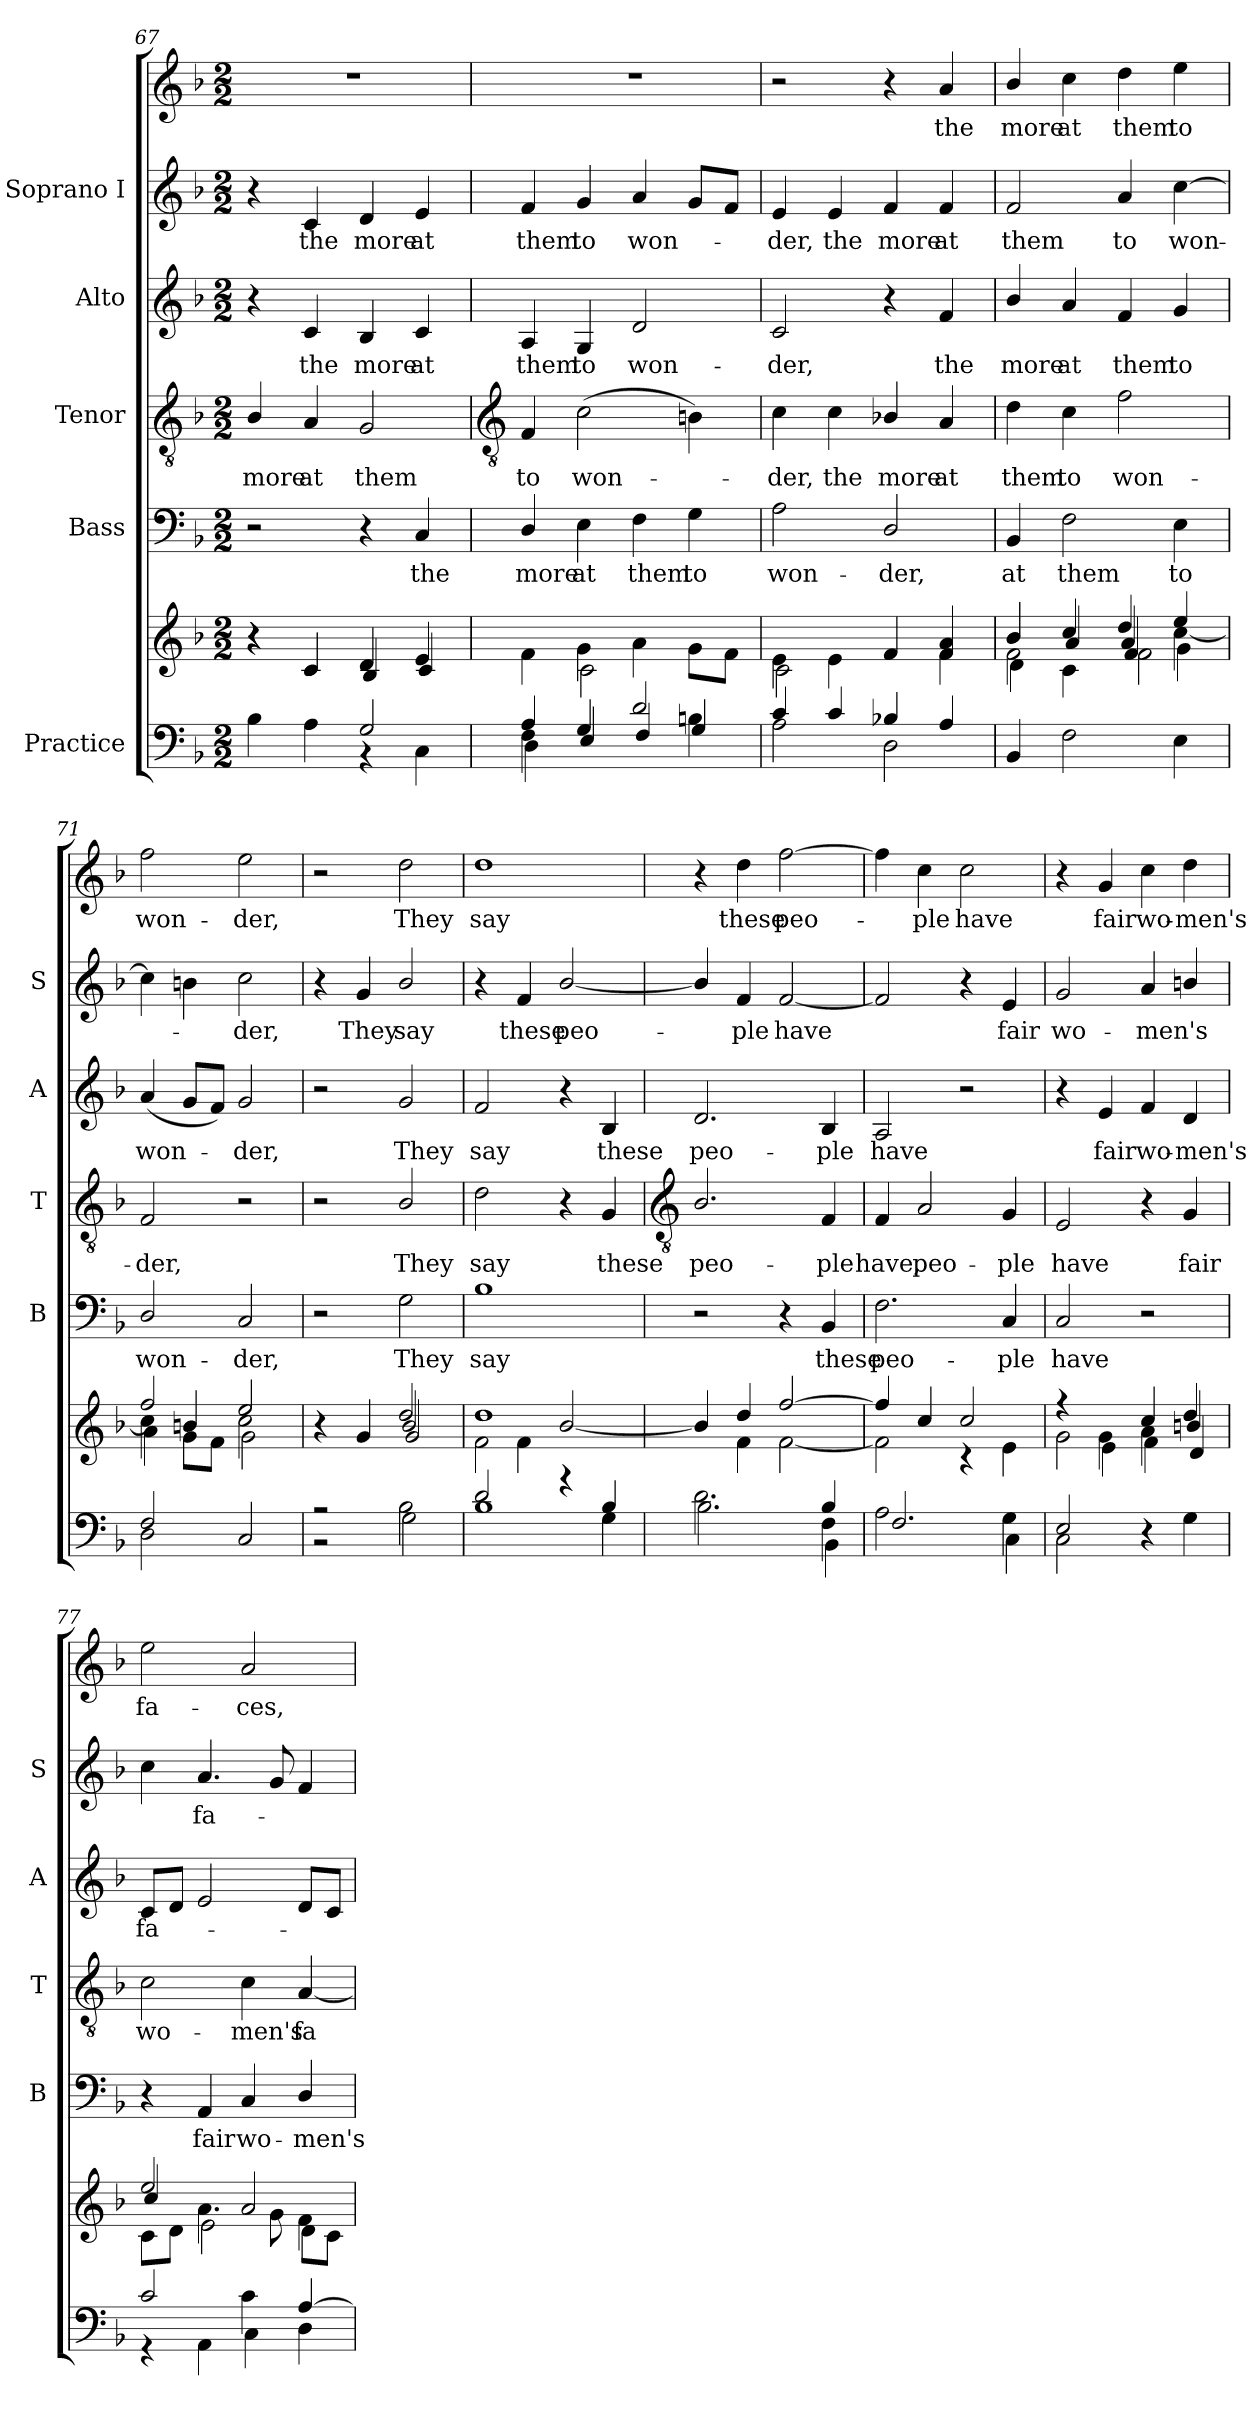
**kern	**kern	**kern	**text	**kern	**text	**kern	**text	**kern	**text	**kern	**text
*part5	*part5	*part4	*part4	*part3	*part3	*part2	*part2	*part1	*part1	*part1	*part1
*staff7	*staff6	*staff5	*staff5	*staff4	*staff4	*staff3	*staff3	*staff2	*staff2	*staff1	*staff1
*I"Practice	*	*I"Bass	*	*I"Tenor	*	*I"Alto	*	*I"Soprano I	*	*	*
*	*	*I'B	*	*I'T	*	*I'A	*	*I'S	*	*	*
*clefF4	*clefG2	*clefF4	*	*clefGv2	*	*clefG2	*	*clefG2	*	*clefG2	*
*k[b-]	*k[b-]	*k[b-]	*	*k[b-]	*	*k[b-]	*	*k[b-]	*	*k[b-]	*
*F:	*F:	*F:	*	*F:	*	*F:	*	*F:	*	*F:	*
*M2/2	*M2/2	*M2/2	*	*M2/2	*	*M2/2	*	*M2/2	*	*M2/2	*
=67	=67	=67	=67	=67	=67	=67	=67	=67	=67	=67	=67
*^	*^	*	*	*	*	*	*	*	*	*	*
*	*	*	*^	*	*	*	*	*	*	*	*	*	*
!	!	!	!	!	!	!	!	!LO:LY:b	!	!	!	!	!	!
4B-\	2ryy	1ryy	4r	4r	2r	.	4B-/	more	4r	.	4r	.	1r	.
!	!	!	!	!	!	!	!	!LO:LY:b	!	!LO:LY:b	!	!LO:LY:b	!	!
4A	.	.	4c/	4c	.	.	4A	at	4c	the	4c	the	.	.
!	!	!	!	!	!	!	!	!LO:LY:b	!	!LO:LY:b	!	!LO:LY:b	!	!
2G/	4r	.	4d/	4B-	4r	.	2G	them	4B-	more	4d	more	.	.
!	!	!	!	!	!	!LO:LY:b	!	!	!	!LO:LY:b	!	!LO:LY:b	!	!
.	4C\	.	4e/	4c	4C	the	.	.	4c	at	4e	at	.	.
*v	*v	*	*	*	*	*	*	*	*	*	*	*	*	*
!!LO:LB:g=z
=68	=68	=68	=68	=68	=68	=68	=68	=68	=68	=68	=68	=68	=68
*	*	*	*	*	*	*clefGv2	*	*	*	*	*	*	*
*^	*	*	*	*	*	*	*	*	*	*	*	*	*
*	*^	*	*	*	*	*	*	*	*	*	*	*	*	*
!	!	!	!	!	!	!	!LO:LY:b	!	!LO:LY:b	!	!LO:LY:b	!	!LO:LY:b	!	!
4A	4F	4D\	1ryy	4f	4ryy	4D/	more	4F	to	4A	them	4f	them	1r	.
!	!	!	!	!	!	!	!LO:LY:b	!	!LO:LY:b	!	!LO:LY:b	!	!LO:LY:b	!	!
4G	2ryy	4E	.	4g	2c\	4E	at	(>2c	won-	4G	to	4g	to	.	.
!	!	!	!	!	!	!	!LO:LY:b	!	!	!	!LO:LY:b	!	!LO:LY:b	!	!
2d/	.	4F	.	4a	.	4F	them	.	.	2d	won-	4a	won-	.	.
!	!	!	!	!	!	!	!LO:LY:b	!	!	!	!	!	!	!	!
.	4Bn	4G	.	8gL	4ryy	4G	to	4Bn)	.	.	.	8gL	.	.	.
.	.	.	.	8fJ	.	.	.	.	.	.	.	8fJ	.	.	.
*	*v	*v	*	*	*	*	*	*	*	*	*	*	*	*	*
=69	=69	=69	=69	=69	=69	=69	=69	=69	=69	=69	=69	=69	=69	=69
!	!	!	!	!	!	!LO:LY:b	!	!LO:LY:b	!	!LO:LY:b	!	!LO:LY:b	!	!
4c/	2A	2ryy	4e	2c\	2A	won-	4c	der,	2c	-der,	4e	der,	2r	.
!	!	!	!	!	!	!	!	!LO:LY:b	!	!	!	!LO:LY:b	!	!
4c/	.	.	4e	.	.	.	4c	the	.	.	4e	the	.	.
!	!	!	!	!	!	!LO:LY:b	!	!LO:LY:b	!	!	!	!LO:LY:b	!	!
4B-X/	2D\	4ryy	4f	4ryy	2D/	-der,	4B-X/	more	4r	.	4f	more	4r	.
!	!	!	!	!	!	!	!	!LO:LY:b	!	!LO:LY:b	!	!LO:LY:b	!	!LO:LY:b
4A/	.	4a	4f	4f	.	.	4A	at	4f	the	4f	at	4a	the
*v	*v	*	*	*	*	*	*	*	*	*	*	*	*	*
=70	=70	=70	=70	=70	=70	=70	=70	=70	=70	=70	=70	=70	=70
*	*	*	*^	*	*	*	*	*	*	*	*	*	*
!	!	!	!	!	!	!LO:LY:b	!	!LO:LY:b	!	!LO:LY:b	!	!LO:LY:b	!	!LO:LY:b
4BB-	4b-/	2f\	4b-/	4d	4BB-	at	4d	them	4b-/	more	2f	them	4b-/	more
!	!	!	!	!	!	!LO:LY:b	!	!LO:LY:b	!	!LO:LY:b	!	!	!	!LO:LY:b
2F	4cc/	.	4a	4c	2F	them	4c	to	4a	at	.	.	4cc	at
!	!	!	!	!	!	!	!	!LO:LY:b	!	!LO:LY:b	!	!LO:LY:b	!	!LO:LY:b
.	4dd/	4a/	4f	2f\	.	.	2f	won-	4f	them	4a	to	4dd	them
!	!	!	!	!	!	!LO:LY:b	!	!	!	!LO:LY:b	!	!LO:LY:b	!	!LO:LY:b
4E	4ee	[4cc	4g\	.	4E	to	.	.	4g	to	[4cc	won-	4ee	to
*	*	*	*v	*v	*	*	*	*	*	*	*	*	*	*
=71	=71	=71	=71	=71	=71	=71	=71	=71	=71	=71	=71	=71	=71
*^	*	*	*	*	*	*	*	*	*	*	*	*	*
!	!	!	!	!	!	!LO:LY:b	!	!LO:LY:b	!	!LO:LY:b	!	!	!	!LO:LY:b
2F	2D\	2ff/	4cc]	4a\	2D/	won-	2F	-der,	(<4a	won-	4cc]	.	2ff	won-
.	.	.	4bn/	8g\L	.	.	.	.	8gL	.	4bn	.	.	.
.	.	.	.	8f\J	.	.	.	.	8fJ)	.	.	.	.	.
!	!	!	!	!	!	!LO:LY:b	!	!	!	!LO:LY:b	!	!LO:LY:b	!	!LO:LY:b
2ryy	2C	2ee	2cc\	2g\	2C	-der,	2r	.	2g	der,	2cc	der,	2ee	-der,
=72	=72	=72	=72	=72	=72	=72	=72	=72	=72	=72	=72	=72	=72	=72
2r	2r	2ryy	4r	2ryy	2r	.	2r	.	2r	.	4r	.	2r	.
!	!	!	!	!	!	!	!	!	!	!	!	!LO:LY:b	!	!
.	.	.	4g	.	.	.	.	.	.	.	4g	They	.	.
!	!	!	!	!	!	!LO:LY:b	!	!LO:LY:b	!	!LO:LY:b	!	!LO:LY:b	!	!LO:LY:b
2B-\	2G	2dd/	2b-/	2g	2G	They	2B-/	They	2g	They	2b-/	say	2dd	They
=73	=73	=73	=73	=73	=73	=73	=73	=73	=73	=73	=73	=73	=73	=73
*	*^	*	*	*	*	*	*	*	*	*	*	*	*	*
!	!	!	!	!	!	!	!LO:LY:b	!	!LO:LY:b	!	!LO:LY:b	!	!	!	!LO:LY:b
2.ryy	2d/	1B-	1dd	4ryy	2f\	1B-	say	2d	say	2f	say	4r	.	1dd	say
!	!	!	!	!	!	!	!	!	!	!	!	!	!LO:LY:b	!	!
.	.	.	.	4f\	.	.	.	.	.	.	.	4f	these	.	.
!	!	!	!	!	!	!	!	!	!	!	!	!	!LO:LY:b	!	!
.	4r	.	.	[2b-/	4ryy	.	.	4r	.	4r	.	[2b-/	peo-	.	.
!	!	!	!	!	!	!	!	!	!LO:LY:b	!	!LO:LY:b	!	!	!	!
4B-	4G\	.	.	.	4ryy	.	.	4G	these	4B-	these	.	.	.	.
*	*	*	*v	*v	*v	*	*	*	*	*	*	*	*	*	*
!!LO:LB:g=z
=74	=74	=74	=74	=74	=74	=74	=74	=74	=74	=74	=74	=74	=74
*	*	*	*	*	*	*clefGv2	*	*	*	*	*	*	*
*	*	*	*^	*	*	*	*	*	*	*	*	*	*
*	*	*	*	*^	*	*	*	*	*	*	*	*	*	*
!	!	!	!	!	!	!	!	!	!LO:LY:b	!	!LO:LY:b	!	!	!	!
*	*	*	*	*v	*v	*	*	*	*	*	*	*	*	*	*
2.d\	2.B-\	2ryy	4ryy	4b-/]	2r	.	2.B-/	peo-	2.d	peo-	4b-/]	.	4r	.
!	!	!	!	!	!	!	!	!	!	!	!	!LO:LY:b	!	!LO:LY:b
.	.	.	4dd/	4f	.	.	.	.	.	.	4f	ple	4dd	these
!	!	!	!	!	!	!	!	!	!	!	!	!LO:LY:b	!	!LO:LY:b
.	.	4ryy	[2ff	[2f\	4r	.	.	.	.	.	[2f	have	[2ff	peo-
!	!	!	!	!	!	!LO:LY:b	!	!LO:LY:b	!	!LO:LY:b	!	!	!	!
4B-	4F	4BB-\	.	.	4BB-	these	4F	-ple	4B-	-ple	.	.	.	.
=75	=75	=75	=75	=75	=75	=75	=75	=75	=75	=75	=75	=75	=75	=75
*	*	*	*	*^	*	*	*	*	*	*	*	*	*	*
!	!	!	!	!	!	!	!LO:LY:b	!	!LO:LY:b	!	!LO:LY:b	!	!	!	!
2A\	4F\yy	2.F	4ff/]	2f\]	2ryy	2.F	peo-	4F	have,	2A	have	2f]	.	4ff]	.
!	!	!	!	!	!	!	!	!	!LO:LY:b	!	!	!	!	!	!LO:LY:b
.	2A/yy	.	4cc/	.	.	.	.	2A	peo-	.	.	.	.	4cc	ple
!	!	!	!	!	!	!	!	!	!	!	!	!	!	!	!LO:LY:b
2ryy	.	.	2cc/	4r	2ryy	.	.	.	.	2r	.	4r	.	2cc	have
!	!	!	!	!	!	!	!LO:LY:b	!	!LO:LY:b	!	!	!	!LO:LY:b	!	!
.	4G	4C\	.	4e\	.	4C	-ple	4G	-ple	.	.	4e	fair	.	.
=76	=76	=76	=76	=76	=76	=76	=76	=76	=76	=76	=76	=76	=76	=76	=76
!	!	!	!	!	!	!	!LO:LY:b	!	!LO:LY:b	!	!	!	!LO:LY:b	!	!
*	*v	*v	*	*	*	*	*	*	*	*	*	*	*	*	*
2E/	2C	4r	2g	4ryy	2C	have	2E	have	4r	.	2g	wo-	4r	.
!	!	!	!	!	!	!	!	!	!	!LO:LY:b	!	!	!	!LO:LY:b
.	.	4g\	.	4e\	.	.	.	.	4e	fair	.	.	4g	fair
!	!	!	!	!	!	!	!	!	!	!LO:LY:b	!	!LO:LY:b	!	!LO:LY:b
4r	2ryy	4cc	4a\	4f\	2r	.	4r	.	4f	wo-	4a	-men's	4cc	wo-
!	!	!	!	!	!	!	!	!LO:LY:b	!	!LO:LY:b	!	!	!	!LO:LY:b
4G	.	4dd/	4bn/	4d/	.	.	4G	fair	4d	-men's	4bn/	.	4dd	-men's
=77	=77	=77	=77	=77	=77	=77	=77	=77	=77	=77	=77	=77	=77	=77
!	!	!	!	!	!	!	!	!LO:LY:b	!	!LO:LY:b	!	!	!	!LO:LY:b
2c/	4r	2ee/	4cc/	8c\L	4r	.	2c	wo-	8cL	fa-	4cc	.	2ee	fa-
.	.	.	.	8d\J	.	.	.	.	8dJ	.	.	.	.	.
!	!	!	!	!	!	!LO:LY:b	!	!	!	!	!	!LO:LY:b	!	!
.	4AA	.	4.a	2e\	4AA	fair	.	.	2e	.	4.a	fa-	.	.
!	!	!	!	!	!	!LO:LY:b	!	!LO:LY:b	!	!	!	!	!	!LO:LY:b
4c\	4C\	2a	.	.	4C	wo-	4c	-men's	.	.	.	.	2a	-ces,
.	.	.	8g	.	.	.	.	.	.	.	8g	.	.	.
!	!	!	!	!	!	!LO:LY:b	!	!LO:LY:b	!	!	!	!	!	!
[4A	4D\	.	4f	8d\L	4D/	-men's	[4A	fa-	8dL	.	4f	.	.	.
.	.	.	.	8c\J	.	.	.	.	8cJ	.	.	.	.	.
*v	*v	*	*	*	*	*	*	*	*	*	*	*	*	*
*	*v	*v	*v	*	*	*	*	*	*	*	*	*	*
=	=	=	=	=	=	=	=	=	=	=	=
*-	*-	*-	*-	*-	*-	*-	*-	*-	*-	*-	*-
